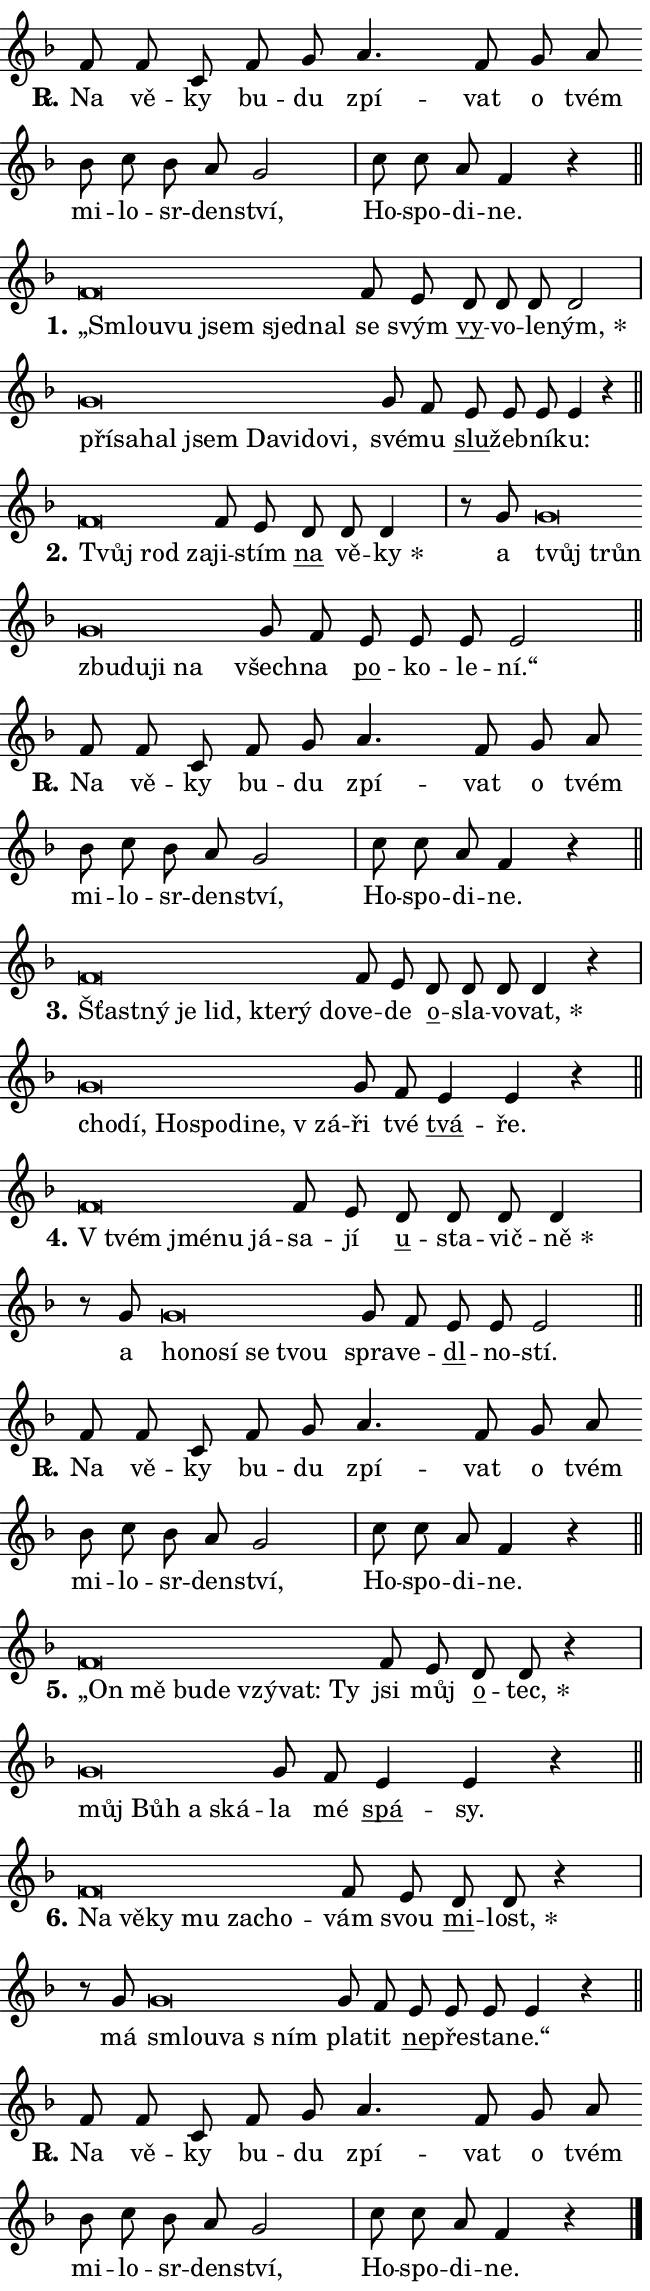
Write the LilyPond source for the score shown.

\version "2.24.0"
\header { tagline = "" }
\paper {
  indent = 0\cm
  top-margin = 0\cm
  right-margin = 0.13\cm % to fit lyric hyphens
  bottom-margin = 0\cm
  left-margin = 0\cm
  paper-width = 11\cm
  page-breaking = #ly:one-page-breaking
  system-system-spacing.basic-distance = #11
  score-system-spacing.basic-distance = #11
  ragged-last = ##f
}


%% Author: Thomas Morley
%% https://lists.gnu.org/archive/html/lilypond-user/2020-05/msg00002.html
#(define (line-position grob)
"Returns position of @var[grob} in current system:
   @code{'start}, if at first time-step
   @code{'end}, if at last time-step
   @code{'middle} otherwise
"
  (let* ((col (ly:item-get-column grob))
         (ln (ly:grob-object col 'left-neighbor))
         (rn (ly:grob-object col 'right-neighbor))
         (col-to-check-left (if (ly:grob? ln) ln col))
         (col-to-check-right (if (ly:grob? rn) rn col))
         (break-dir-left
           (and
             (ly:grob-property col-to-check-left 'non-musical #f)
             (ly:item-break-dir col-to-check-left)))
         (break-dir-right
           (and
             (ly:grob-property col-to-check-right 'non-musical #f)
             (ly:item-break-dir col-to-check-right))))
        (cond ((eqv? 1 break-dir-left) 'start)
              ((eqv? -1 break-dir-right) 'end)
              (else 'middle))))

#(define (tranparent-at-line-position vctor)
  (lambda (grob)
  "Relying on @code{line-position} select the relevant enry from @var{vctor}.
Used to determine transparency,"
    (case (line-position grob)
      ((end) (not (vector-ref vctor 0)))
      ((middle) (not (vector-ref vctor 1)))
      ((start) (not (vector-ref vctor 2))))))

noteHeadBreakVisibility =
#(define-music-function (break-visibility)(vector?)
"Makes @code{NoteHead}s transparent relying on @var{break-visibility}"
#{
  \override NoteHead.transparent =
    #(tranparent-at-line-position break-visibility)
#})

#(define delete-ledgers-for-transparent-note-heads
  (lambda (grob)
    "Reads whether a @code{NoteHead} is transparent.
If so this @code{NoteHead} is removed from @code{'note-heads} from
@var{grob}, which is supposed to be @code{LedgerLineSpanner}.
As a result ledgers are not printed for this @code{NoteHead}"
    (let* ((nhds-array (ly:grob-object grob 'note-heads))
           (nhds-list
             (if (ly:grob-array? nhds-array)
                 (ly:grob-array->list nhds-array)
                 '()))
           ;; Relies on the transparent-property being done before
           ;; Staff.LedgerLineSpanner.after-line-breaking is executed.
           ;; This is fragile ...
           (to-keep
             (remove
               (lambda (nhd)
                 (ly:grob-property nhd 'transparent #f))
               nhds-list)))
      ;; TODO find a better method to iterate over grob-arrays, similiar
      ;; to filter/remove etc for lists
      ;; For now rebuilt from scratch
      (set! (ly:grob-object grob 'note-heads)  '())
      (for-each
        (lambda (nhd)
          (ly:pointer-group-interface::add-grob grob 'note-heads nhd))
        to-keep))))

squashNotes = {
  \override NoteHead.X-extent = #'(-0.2 . 0.2)
  \override NoteHead.Y-extent = #'(-0.75 . 0)
  \override NoteHead.stencil =
    #(lambda (grob)
       (let ((pos (ly:grob-property grob 'staff-position)))
         (begin
           (if (< pos -7) (display "ERROR: Lower brevis then expected\n") (display ""))
           (if (<= pos -6) ly:text-interface::print ly:note-head::print))))
}
unSquashNotes = {
  \revert NoteHead.X-extent
  \revert NoteHead.Y-extent
  \revert NoteHead.stencil
}

hideNotes = \noteHeadBreakVisibility #begin-of-line-visible
unHideNotes = \noteHeadBreakVisibility #all-visible

% work-around for resetting accidentals
% https://lilypond.org/doc/v2.23/Documentation/notation/displaying-rhythms#unmetered-music
cadenzaMeasure = {
  \cadenzaOff
  \partial 1024 s1024
  \cadenzaOn
}

#(define-markup-command (accent layout props text) (markup?)
  "Underline accented syllable"
  (interpret-markup layout props
    #{\markup \override #'(offset . 4.3) \underline { #text }#}))

responsum = \markup \concat {
  "R" \hspace #-1.05 \path #0.1 #'((moveto 0 0.07) (lineto 0.9 0.8)) \hspace #0.05 "."
}

spaceSize = #0.6828661417322834 % exact space size for TeX Gyre Schola

\layout {
  \context {
    \Staff
    \remove "Time_signature_engraver"
    \override LedgerLineSpanner.after-line-breaking = #delete-ledgers-for-transparent-note-heads
  }
  \context {
    \Lyrics {
      \override LyricSpace.minimum-distance = \spaceSize
      \override LyricText.font-name = #"TeX Gyre Schola"
      \override LyricText.font-size = 1
      \override StanzaNumber.font-name = #"TeX Gyre Schola Bold"
      \override StanzaNumber.font-size = 1
    }
  }
  \context {
    \Score 
    \override NoteHead.text =
      #(lambda (grob) 
        (let ((pos (ly:grob-property grob 'staff-position)))
          #{\markup {
            \combine
              \halign #-0.55 \raise #(if (= pos -6) 0 0.5) \override #'(thickness . 2) \draw-line #'(3.2 . 0)
              \musicglyph "noteheads.sM1"
          }#}))
  }
}

% magnetic-lyrics.ily
%
%   written by
%     Jean Abou Samra <jean@abou-samra.fr>
%     Werner Lemberg <wl@gnu.org>
%
%   adapted by
%     Jiri Hon <jiri.hon@gmail.com>
%
% Version 2022-Apr-15

% https://www.mail-archive.com/lilypond-user@gnu.org/msg149350.html

#(define (Left_hyphen_pointer_engraver context)
   "Collect syllable-hyphen-syllable occurrences in lyrics and store
them in properties.  This engraver only looks to the left.  For
example, if the lyrics input is @code{foo -- bar}, it does the
following.

@itemize @bullet
@item
Set the @code{text} property of the @code{LyricHyphen} grob between
@q{foo} and @q{bar} to @code{foo}.

@item
Set the @code{left-hyphen} property of the @code{LyricText} grob with
text @q{foo} to the @code{LyricHyphen} grob between @q{foo} and
@q{bar}.
@end itemize

Use this auxiliary engraver in combination with the
@code{lyric-@/text::@/apply-@/magnetic-@/offset!} hook."
   (let ((hyphen #f)
         (text #f))
     (make-engraver
      (acknowledgers
       ((lyric-syllable-interface engraver grob source-engraver)
        (set! text grob)))
      (end-acknowledgers
       ((lyric-hyphen-interface engraver grob source-engraver)
        ;(when (not (grob::has-interface grob 'lyric-space-interface))
          (set! hyphen grob)));)
      ((stop-translation-timestep engraver)
       (when (and text hyphen)
         (ly:grob-set-object! text 'left-hyphen hyphen))
       (set! text #f)
       (set! hyphen #f)))))

#(define (lyric-text::apply-magnetic-offset! grob)
   "If the space between two syllables is less than the value in
property @code{LyricText@/.details@/.squash-threshold}, move the right
syllable to the left so that it gets concatenated with the left
syllable.

Use this function as a hook for
@code{LyricText@/.after-@/line-@/breaking} if the
@code{Left_@/hyphen_@/pointer_@/engraver} is active."
   (let ((hyphen (ly:grob-object grob 'left-hyphen #f)))
     (when hyphen
       (let ((left-text (ly:spanner-bound hyphen LEFT)))
         (when (grob::has-interface left-text 'lyric-syllable-interface)
           (let* ((common (ly:grob-common-refpoint grob left-text X))
                  (this-x-ext (ly:grob-extent grob common X))
                  (left-x-ext
                   (begin
                     ;; Trigger magnetism for left-text.
                     (ly:grob-property left-text 'after-line-breaking)
                     (ly:grob-extent left-text common X)))
                  ;; `delta` is the gap width between two syllables.
                  (delta (- (interval-start this-x-ext)
                            (interval-end left-x-ext)))
                  (details (ly:grob-property grob 'details))
                  (threshold (assoc-get 'squash-threshold details 0.2)))
             (when (< delta threshold)
               (let* (;; We have to manipulate the input text so that
                      ;; ligatures crossing syllable boundaries are not
                      ;; disabled.  For languages based on the Latin
                      ;; script this is essentially a beautification.
                      ;; However, for non-Western scripts it can be a
                      ;; necessity.
                      (lt (ly:grob-property left-text 'text))
                      (rt (ly:grob-property grob 'text))
                      (is-space (grob::has-interface hyphen 'lyric-space-interface))
                      (space (if is-space " " ""))
                      (extra-delta (if is-space spaceSize 0))
                      ;; Append new syllable.
                      (ltrt-space (if (and (string? lt) (string? rt))
                                (string-append lt space rt)
                                (make-concat-markup (list lt space rt))))
                      ;; Right-align `ltrt` to the right side.
                      (ltrt-space-markup (grob-interpret-markup
                               grob
                               (make-translate-markup
                                (cons (interval-length this-x-ext) 0)
                                (make-right-align-markup ltrt-space)))))
                 (begin
                   ;; Don't print `left-text`.
                   (ly:grob-set-property! left-text 'stencil #f)
                   ;; Set text and stencil (which holds all collected
                   ;; syllables so far) and shift it to the left.
                   (ly:grob-set-property! grob 'text ltrt-space)
                   (ly:grob-set-property! grob 'stencil ltrt-space-markup)
                   (ly:grob-translate-axis! grob (- (- delta extra-delta)) X))))))))))


#(define (lyric-hyphen::displace-bounds-first grob)
   ;; Make very sure this callback isn't triggered too early.
   (let ((left (ly:spanner-bound grob LEFT))
         (right (ly:spanner-bound grob RIGHT)))
     (ly:grob-property left 'after-line-breaking)
     (ly:grob-property right 'after-line-breaking)
     (ly:lyric-hyphen::print grob)))

squashThreshold = #0.4

\layout {
  \context {
    \Lyrics
    \consists #Left_hyphen_pointer_engraver
    \override LyricText.after-line-breaking =
      #lyric-text::apply-magnetic-offset!
    \override LyricHyphen.stencil = #lyric-hyphen::displace-bounds-first
    \override LyricText.details.squash-threshold = \squashThreshold
    \override LyricHyphen.minimum-distance = 0
    \override LyricHyphen.minimum-length = \squashThreshold
  }
}

squashText = \override LyricText.details.squash-threshold = 9999
unSquashText = \override LyricText.details.squash-threshold = \squashThreshold

leftText = \override LyricText.self-alignment-X = #LEFT
unLeftText = \revert LyricText.self-alignment-X

starOffset = #(lambda (grob) 
                (let ((x_offset (ly:self-alignment-interface::aligned-on-x-parent grob)))
                  (if (= x_offset 0) 0 (+ x_offset 1.2))))

star = #(define-music-function (syllable)(string?)
"Append star separator at the end of a syllable"
#{
  \once \override LyricText.X-offset = #starOffset
  \lyricmode { \markup {
    #syllable
    \override #'((font-name . "TeX Gyre Schola Bold")) \hspace #0.2 \lower #0.65 \larger "*"
  } }
#})

starAccent = #(define-music-function (syllable)(string?)
"Append star separator at the end of a syllable and make accent"
#{
  \once \override LyricText.X-offset = #starOffset
  \lyricmode { \markup {
    \accent #syllable
    \override #'((font-name . "TeX Gyre Schola Bold")) \hspace #0.2 \lower #0.65 \larger "*"
  } }
#})

breath = #(define-music-function (syllable)(string?)
"Append breathing indicator at the end of a syllable"
#{
  \lyricmode { \markup { #syllable "+" } }
#})

optionalBreath = #(define-music-function (syllable)(string?)
"Append optional breathing indicator at the end of a syllable"
#{
  \lyricmode { \markup { #syllable "(+)" } }
#})


\score {
    <<
        \new Voice = "melody" { \cadenzaOn \key f \major \relative { f'8 f c f g a4. f8 \bar "" g a \bar "" bes c bes a g2 \cadenzaMeasure \bar "|" c8 c a f4 r \cadenzaMeasure \bar "||" \break } }
        \new Lyrics \lyricsto "melody" { \lyricmode { \set stanza = \responsum
Na vě -- ky bu -- du zpí -- vat o tvém mi -- lo -- sr -- den -- ství, Ho -- spo -- di -- ne. } }
    >>
    \layout {}
}

\score {
    <<
        \new Voice = "melody" { \cadenzaOn \key f \major \relative { \squashNotes f'\breve*1/16 \hideNotes \breve*1/16 \bar "" \breve*1/16 \bar "" \breve*1/16 \breve*1/16 \bar "" \unHideNotes \unSquashNotes f8 e \bar "" d d d d2 \cadenzaMeasure \bar "|" \squashNotes g\breve*1/16 \hideNotes \breve*1/16 \bar "" \breve*1/16 \bar "" \breve*1/16 \bar "" \breve*1/16 \bar "" \breve*1/16 \bar "" \breve*1/16 \breve*1/16 \bar "" \unHideNotes \unSquashNotes g8 f \bar "" e e e e4 r \cadenzaMeasure \bar "||" \break } }
        \new Lyrics \lyricsto "melody" { \lyricmode { \set stanza = "1."
\leftText „Smlou -- \squashText vu jsem sjed -- nal \unLeftText \unSquashText se svým \markup \accent vy -- vo -- le -- \star ným, \leftText pří -- \squashText sa -- hal jsem Da -- vi -- do -- vi, \unLeftText \unSquashText své -- mu \markup \accent slu -- žeb -- ní -- ku: } }
    >>
    \layout {}
}

\score {
    <<
        \new Voice = "melody" { \cadenzaOn \key f \major \relative { \squashNotes f'\breve*1/16 \hideNotes \breve*1/16 \breve*1/16 \bar "" \unHideNotes \unSquashNotes f8 e \bar "" d d d4 \cadenzaMeasure \bar "|" r8 g \squashNotes g\breve*1/16 \hideNotes \breve*1/16 \bar "" \breve*1/16 \bar "" \breve*1/16 \bar "" \breve*1/16 \breve*1/16 \bar "" \unHideNotes \unSquashNotes g8 f \bar "" e e e e2 \cadenzaMeasure \bar "||" \break } }
        \new Lyrics \lyricsto "melody" { \lyricmode { \set stanza = "2."
\leftText Tvůj \squashText rod za -- \unLeftText \unSquashText ji -- stím \markup \accent na vě -- \star ky a \leftText tvůj \squashText trůn zbu -- du -- ji na \unLeftText \unSquashText všech -- na \markup \accent po -- ko -- le -- ní.“ } }
    >>
    \layout {}
}

\score {
    <<
        \new Voice = "melody" { \cadenzaOn \key f \major \relative { f'8 f c f g a4. f8 \bar "" g a \bar "" bes c bes a g2 \cadenzaMeasure \bar "|" c8 c a f4 r \cadenzaMeasure \bar "||" \break } }
        \new Lyrics \lyricsto "melody" { \lyricmode { \set stanza = \responsum
Na vě -- ky bu -- du zpí -- vat o tvém mi -- lo -- sr -- den -- ství, Ho -- spo -- di -- ne. } }
    >>
    \layout {}
}

\score {
    <<
        \new Voice = "melody" { \cadenzaOn \key f \major \relative { \squashNotes f'\breve*1/16 \hideNotes \breve*1/16 \bar "" \breve*1/16 \bar "" \breve*1/16 \bar "" \breve*1/16 \bar "" \breve*1/16 \breve*1/16 \bar "" \unHideNotes \unSquashNotes f8 e \bar "" d d d d4 r \cadenzaMeasure \bar "|" \squashNotes g\breve*1/16 \hideNotes \breve*1/16 \bar "" \breve*1/16 \bar "" \breve*1/16 \bar "" \breve*1/16 \bar "" \breve*1/16 \breve*1/16 \bar "" \unHideNotes \unSquashNotes g8 f \bar "" e4 e4 r \cadenzaMeasure \bar "||" \break } }
        \new Lyrics \lyricsto "melody" { \lyricmode { \set stanza = "3."
\leftText Šťast -- \squashText ný je lid, kte -- rý do -- \unLeftText \unSquashText ve -- de \markup \accent o -- sla -- vo -- \star vat, \leftText cho -- \squashText dí, Ho -- spo -- di -- ne, "v zá" -- \unLeftText \unSquashText ři tvé \markup \accent tvá -- ře. } }
    >>
    \layout {}
}

\score {
    <<
        \new Voice = "melody" { \cadenzaOn \key f \major \relative { \squashNotes f'\breve*1/16 \hideNotes \breve*1/16 \bar "" \breve*1/16 \breve*1/16 \bar "" \unHideNotes \unSquashNotes f8 e \bar "" d d d d4 \cadenzaMeasure \bar "|" r8 g \squashNotes g\breve*1/16 \hideNotes \breve*1/16 \bar "" \breve*1/16 \bar "" \breve*1/16 \breve*1/16 \bar "" \unHideNotes \unSquashNotes g8 f \bar "" e e e2 \cadenzaMeasure \bar "||" \break } }
        \new Lyrics \lyricsto "melody" { \lyricmode { \set stanza = "4."
\leftText "V tvém" \squashText jmé -- nu já -- \unLeftText \unSquashText sa -- jí \markup \accent u -- sta -- vič -- \star ně a \leftText ho -- \squashText no -- sí se tvou \unLeftText \unSquashText spra -- ve -- \markup \accent dl -- no -- stí. } }
    >>
    \layout {}
}

\score {
    <<
        \new Voice = "melody" { \cadenzaOn \key f \major \relative { f'8 f c f g a4. f8 \bar "" g a \bar "" bes c bes a g2 \cadenzaMeasure \bar "|" c8 c a f4 r \cadenzaMeasure \bar "||" \break } }
        \new Lyrics \lyricsto "melody" { \lyricmode { \set stanza = \responsum
Na vě -- ky bu -- du zpí -- vat o tvém mi -- lo -- sr -- den -- ství, Ho -- spo -- di -- ne. } }
    >>
    \layout {}
}

\score {
    <<
        \new Voice = "melody" { \cadenzaOn \key f \major \relative { \squashNotes f'\breve*1/16 \hideNotes \breve*1/16 \bar "" \breve*1/16 \bar "" \breve*1/16 \bar "" \breve*1/16 \bar "" \breve*1/16 \breve*1/16 \bar "" \unHideNotes \unSquashNotes f8 e \bar "" d8 d r4 \cadenzaMeasure \bar "|" \squashNotes g\breve*1/16 \hideNotes \breve*1/16 \bar "" \breve*1/16 \breve*1/16 \bar "" \unHideNotes \unSquashNotes g8 f \bar "" e4 e r \cadenzaMeasure \bar "||" \break } }
        \new Lyrics \lyricsto "melody" { \lyricmode { \set stanza = "5."
\leftText „On \squashText mě bu -- de vzý -- vat: Ty \unLeftText \unSquashText jsi můj \markup \accent o -- \star tec, \leftText můj \squashText Bůh a ská -- \unLeftText \unSquashText la mé \markup \accent spá -- sy. } }
    >>
    \layout {}
}

\score {
    <<
        \new Voice = "melody" { \cadenzaOn \key f \major \relative { \squashNotes f'\breve*1/16 \hideNotes \breve*1/16 \bar "" \breve*1/16 \bar "" \breve*1/16 \bar "" \breve*1/16 \breve*1/16 \bar "" \unHideNotes \unSquashNotes f8 e \bar "" d8 d r4 \cadenzaMeasure \bar "|" r8 g \squashNotes g\breve*1/16 \hideNotes \breve*1/16 \breve*1/16 \bar "" \unHideNotes \unSquashNotes g8 f \bar "" e e e e4 r \cadenzaMeasure \bar "||" \break } }
        \new Lyrics \lyricsto "melody" { \lyricmode { \set stanza = "6."
\leftText Na \squashText vě -- ky mu za -- cho -- \unLeftText \unSquashText vám svou \markup \accent mi -- \star lost, má \leftText smlou -- \squashText va "s ním" \unLeftText \unSquashText pla -- tit \markup \accent ne -- pře -- sta -- ne.“ } }
    >>
    \layout {}
}

\score {
    <<
        \new Voice = "melody" { \cadenzaOn \key f \major \relative { f'8 f c f g a4. f8 \bar "" g a \bar "" bes c bes a g2 \cadenzaMeasure \bar "|" c8 c a f4 r \cadenzaMeasure \bar "||" \break } \bar "|." }
        \new Lyrics \lyricsto "melody" { \lyricmode { \set stanza = \responsum
Na vě -- ky bu -- du zpí -- vat o tvém mi -- lo -- sr -- den -- ství, Ho -- spo -- di -- ne. } }
    >>
    \layout {}
}
